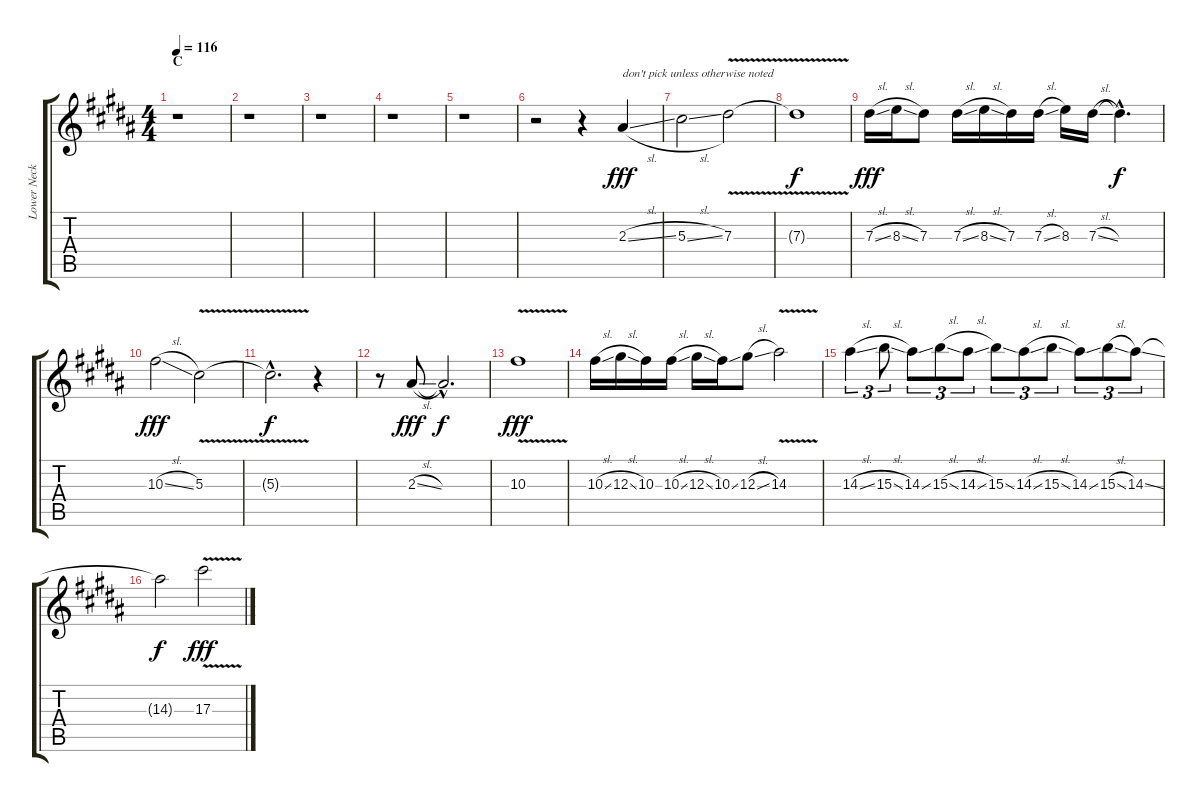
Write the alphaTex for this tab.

\track ("Lower Neck (Fretless)" "Lower Neck") {instrument electricguitarclean}
\staff {score tabs}
\tuning (E4 B3 Ab3 Gb3 B2 E2) {hide}
\ts (4 4)
\section ("" "C")
\tempo 116
\clef g2
\ks b
r.1{dy f} |
r.1 |
r.1 |
r.1 |
r.1 |
r.2 r.4 2.3{sl}.4{txt "don't pick unless otherwise noted" dy fff volume 16 instrument violin} |
5.3{sl}.2 7.3{v}.2 |
7.3{t}.1{dy f} |
7.3{sl}.16{dy fff} 8.3{sl}.16 7.3.8 7.3{sl}.16 8.3{sl}.16 7.3.16 7.3{sl}.16 8.3.16 7.3{sl}.16 7.3{hac t}.4{d dy f} |
10.3{sl}.2{dy fff} 5.3{v}.2 |
5.3{hac t}.2{d dy f} r.4 |
r.8 2.3{sl}.8{dy fff} 2.3{hac t}.2{d dy f} |
10.3{v}.1{dy fff} |
10.3{sl}.16 12.3{sl}.16 10.3.16 10.3{sl}.16 12.3{sl}.16 10.3{ss}.16 12.3{sl}.8 14.3{v}.2 |
14.3{sl}.4{tu (3 2)} 15.3{sl}.8{tu (3 2)} 14.3{ss}.8{tu (3 2)} 15.3{sl}.8{tu (3 2)} 14.3{sl}.8{tu (3 2)} 15.3{ss}.8{tu (3 2)} 14.3{sl}.8{tu (3 2)} 15.3{sl}.8{tu (3 2)} 14.3{ss}.8{tu (3 2)} 15.3{sl}.8{tu (3 2)} 14.3{ss}.8{tu (3 2)} |
14.3{t}.2{dy f} 17.3{v}.2{dy fff}
